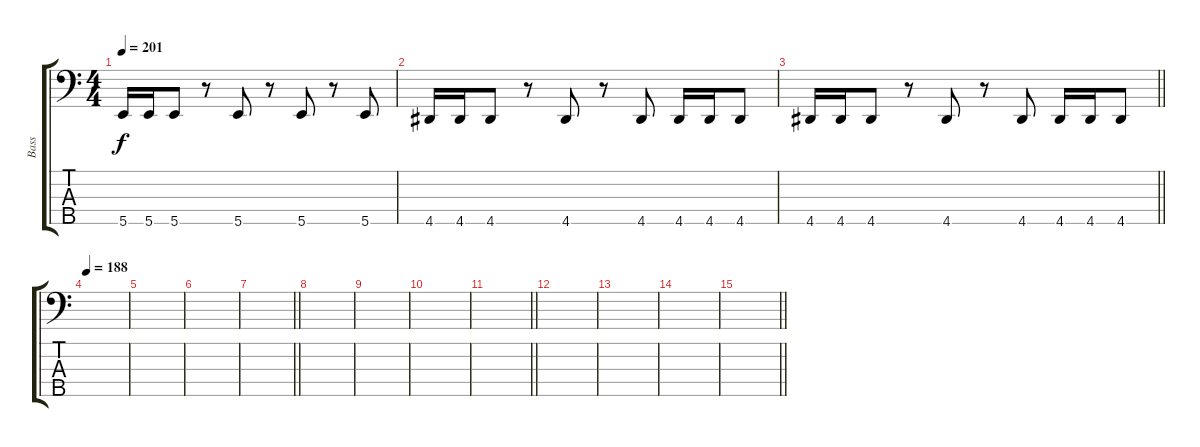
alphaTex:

\track ("Bass" "Bass") {instrument electricbassfinger}
\staff {score tabs}
\tuning (G2 D2 A1 E1 B0) {hide}
\ts (4 4)
\tempo 201
\clef f4
\ks c
5.5.16{dy f} 5.5.16 5.5.8 r.8 5.5.8 r.8 5.5.8 r.8 5.5.8 |
4.5.16 4.5.16 4.5.8 r.8 4.5.8 r.8 4.5.8 4.5.16 4.5.16 4.5.8 |
\barLineRight lightlight
4.5.16 4.5.16 4.5.8 r.8 4.5.8 r.8 4.5.8 4.5.16 4.5.16 4.5.8 |
\section ("" "")
\tempo 188
|
|
|
\barLineRight lightlight
|
|
|
|
\barLineRight lightlight
|
|
|
|
\barLineRight lightlight
